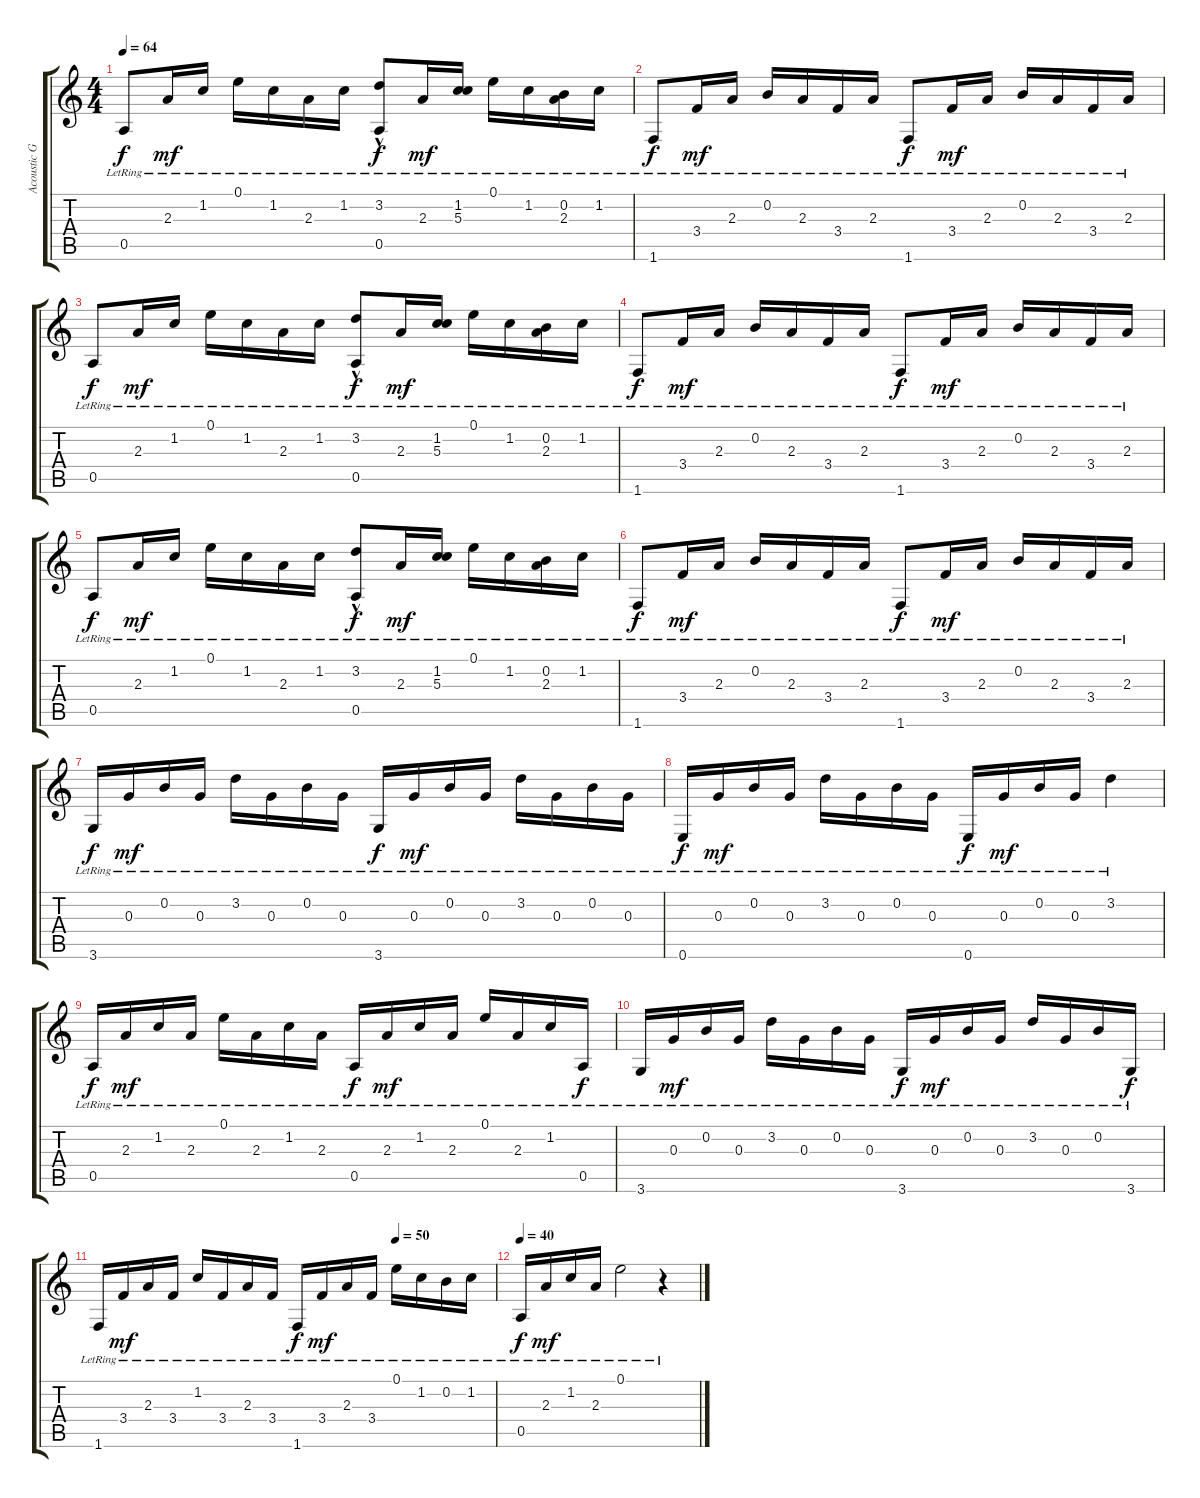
\track ("Acoustic Guitar 1" "Acoustic G") {instrument acousticguitarsteel}
\staff {score tabs}
\tuning (E4 B3 G3 D3 A2 E2) {hide}
\ts (4 4)
\tempo 64
\clef g2
\ks c
0.5{lr}.8{dy f} 2.3{lr}.16{dy mf} 1.2{lr}.16 0.1{lr}.16 1.2{lr}.16 2.3{lr}.16 1.2{lr}.16 (3.2{hac lr} 0.5{lr}).8{dy f} 2.3{lr}.16{dy mf} (1.2{lr} 5.3{lr}).16 0.1{lr}.16 1.2{lr}.16 (0.2{lr} 2.3{lr}).16 1.2{lr}.16 |
1.6{lr}.8{dy f} 3.4{lr}.16{dy mf} 2.3{lr}.16 0.2{lr}.16 2.3{lr}.16 3.4{lr}.16 2.3{lr}.16 1.6{lr}.8{dy f} 3.4{lr}.16{dy mf} 2.3{lr}.16 0.2{lr}.16 2.3{lr}.16 3.4{lr}.16 2.3{lr}.16 |
0.5{lr}.8{dy f} 2.3{lr}.16{dy mf} 1.2{lr}.16 0.1{lr}.16 1.2{lr}.16 2.3{lr}.16 1.2{lr}.16 (3.2{hac lr} 0.5{lr}).8{dy f} 2.3{lr}.16{dy mf} (1.2{lr} 5.3{lr}).16 0.1{lr}.16 1.2{lr}.16 (0.2{lr} 2.3{lr}).16 1.2{lr}.16 |
1.6{lr}.8{dy f} 3.4{lr}.16{dy mf} 2.3{lr}.16 0.2{lr}.16 2.3{lr}.16 3.4{lr}.16 2.3{lr}.16 1.6{lr}.8{dy f} 3.4{lr}.16{dy mf} 2.3{lr}.16 0.2{lr}.16 2.3{lr}.16 3.4{lr}.16 2.3{lr}.16 |
0.5{lr}.8{dy f} 2.3{lr}.16{dy mf} 1.2{lr}.16 0.1{lr}.16 1.2{lr}.16 2.3{lr}.16 1.2{lr}.16 (3.2{hac lr} 0.5{lr}).8{dy f} 2.3{lr}.16{dy mf} (1.2{lr} 5.3{lr}).16 0.1{lr}.16 1.2{lr}.16 (0.2{lr} 2.3{lr}).16 1.2{lr}.16 |
1.6{lr}.8{dy f} 3.4{lr}.16{dy mf} 2.3{lr}.16 0.2{lr}.16 2.3{lr}.16 3.4{lr}.16 2.3{lr}.16 1.6{lr}.8{dy f} 3.4{lr}.16{dy mf} 2.3{lr}.16 0.2{lr}.16 2.3{lr}.16 3.4{lr}.16 2.3{lr}.16 |
3.6{lr}.16{dy f} 0.3{lr}.16{dy mf} 0.2{lr}.16 0.3{lr}.16 3.2{lr}.16 0.3{lr}.16 0.2{lr}.16 0.3{lr}.16 3.6{lr}.16{dy f} 0.3{lr}.16{dy mf} 0.2{lr}.16 0.3{lr}.16 3.2{lr}.16 0.3{lr}.16 0.2{lr}.16 0.3{lr}.16 |
0.6{lr}.16{dy f} 0.3{lr}.16{dy mf} 0.2{lr}.16 0.3{lr}.16 3.2{lr}.16 0.3{lr}.16 0.2{lr}.16 0.3{lr}.16 0.6{lr}.16{dy f} 0.3{lr}.16{dy mf} 0.2{lr}.16 0.3{lr}.16 3.2{lr}.4 |
0.5{lr}.16{dy f} 2.3{lr}.16{dy mf} 1.2{lr}.16 2.3{lr}.16 0.1{lr}.16 2.3{lr}.16 1.2{lr}.16 2.3{lr}.16 0.5{lr}.16{dy f} 2.3{lr}.16{dy mf} 1.2{lr}.16 2.3{lr}.16 0.1{lr}.16 2.3{lr}.16 1.2{lr}.16 0.5{lr}.16{dy f} |
3.6{lr}.16 0.3{lr}.16{dy mf} 0.2{lr}.16 0.3{lr}.16 3.2{lr}.16 0.3{lr}.16 0.2{lr}.16 0.3{lr}.16 3.6{lr}.16{dy f} 0.3{lr}.16{dy mf} 0.2{lr}.16 0.3{lr}.16 3.2{lr}.16 0.3{lr}.16 0.2{lr}.16 3.6{lr}.16{dy f} |
\tempo (50 0.75)
1.6{lr}.16 3.4{lr}.16{dy mf} 2.3{lr}.16 3.4{lr}.16 1.2{lr}.16 3.4{lr}.16 2.3{lr}.16 3.4{lr}.16 1.6{lr}.16{dy f} 3.4{lr}.16{dy mf} 2.3{lr}.16 3.4{lr}.16 0.1{lr}.16 1.2{lr}.16 0.2{lr}.16 1.2{lr}.16 |
\tempo 40
0.5{lr}.16{dy f} 2.3{lr}.16{dy mf} 1.2{lr}.16 2.3{lr}.16 0.1{lr}.2 r.4
